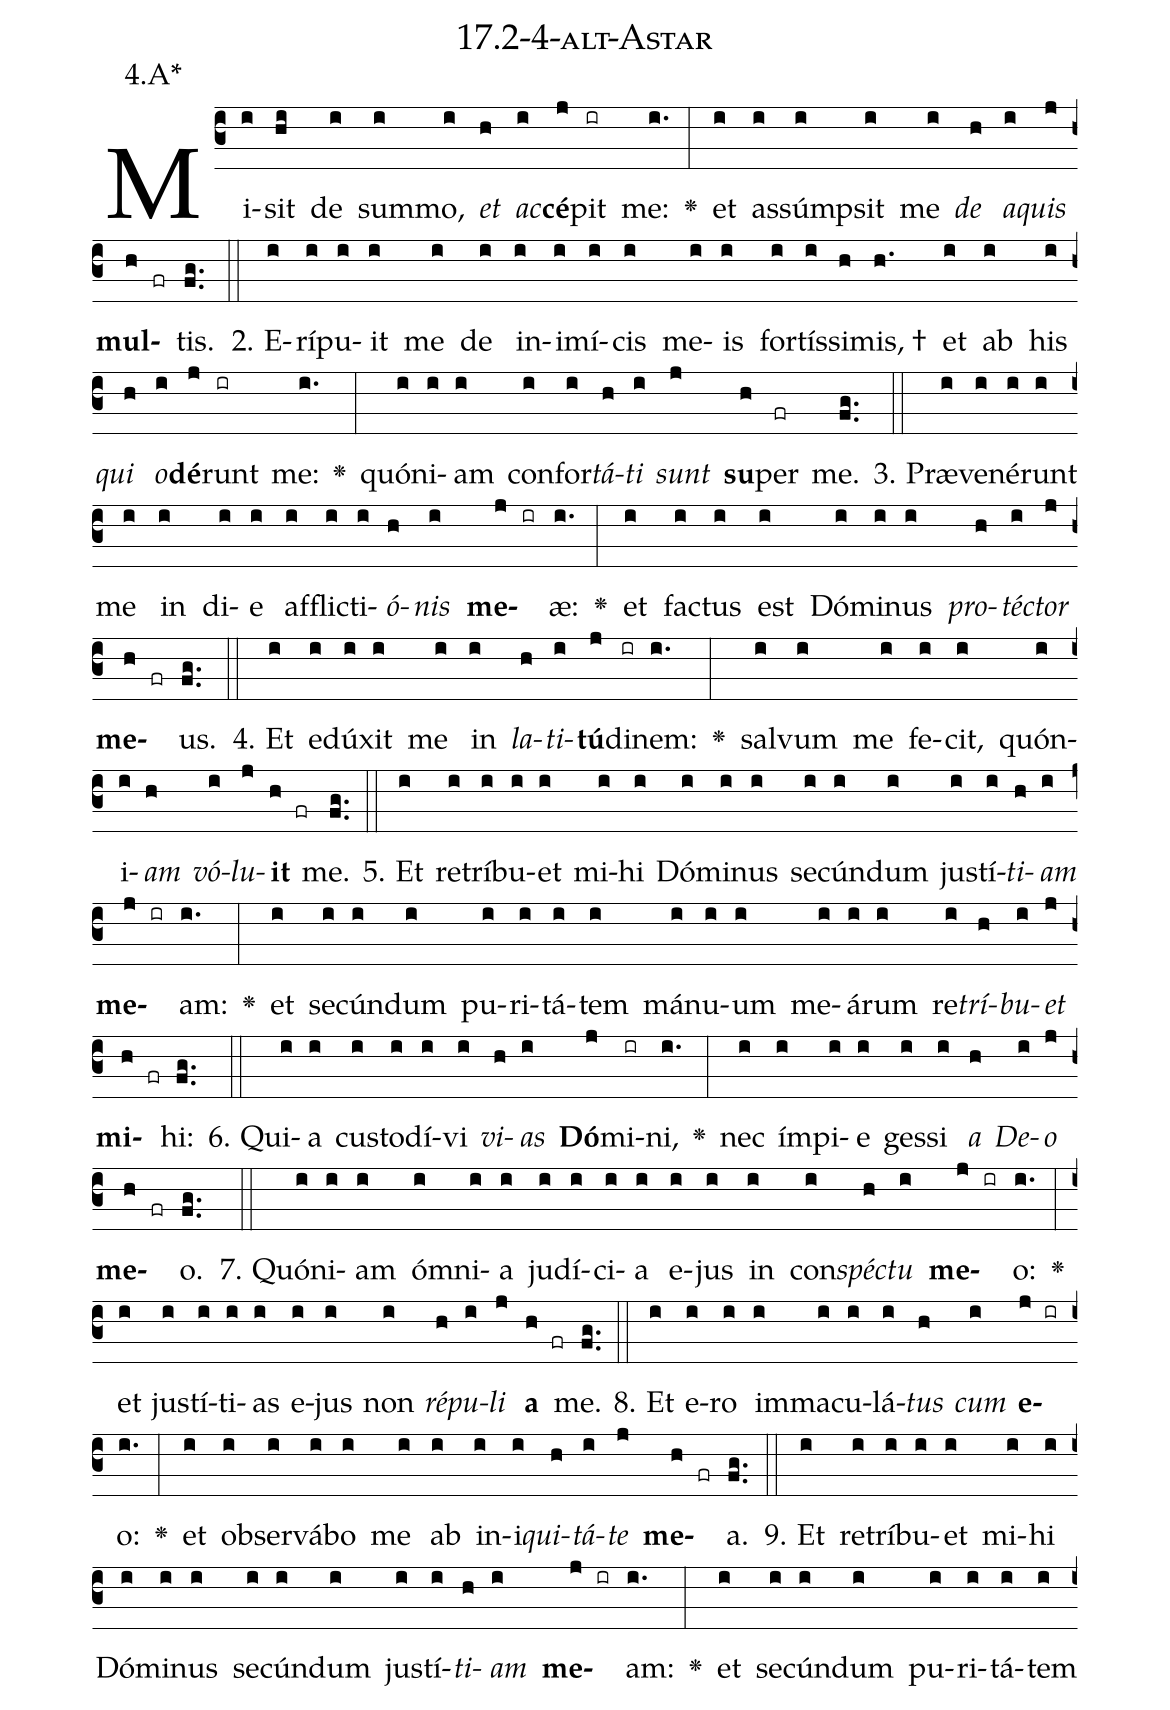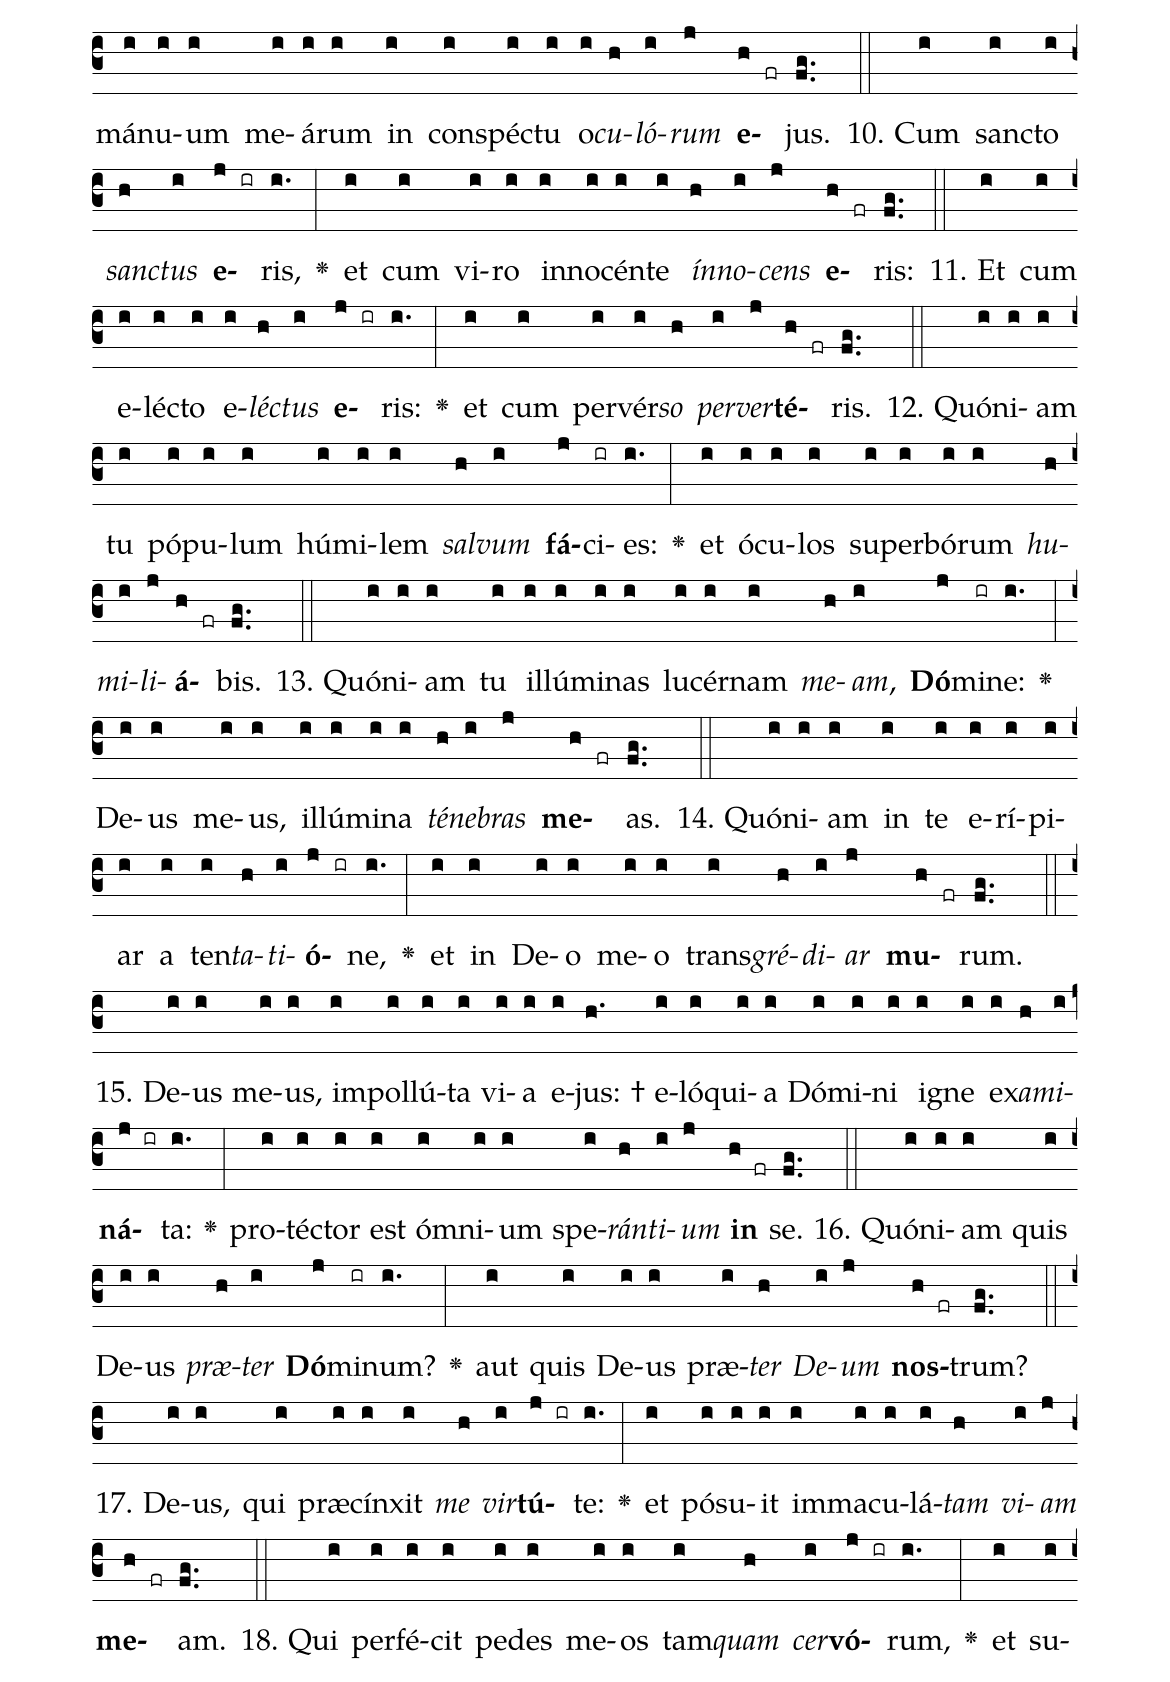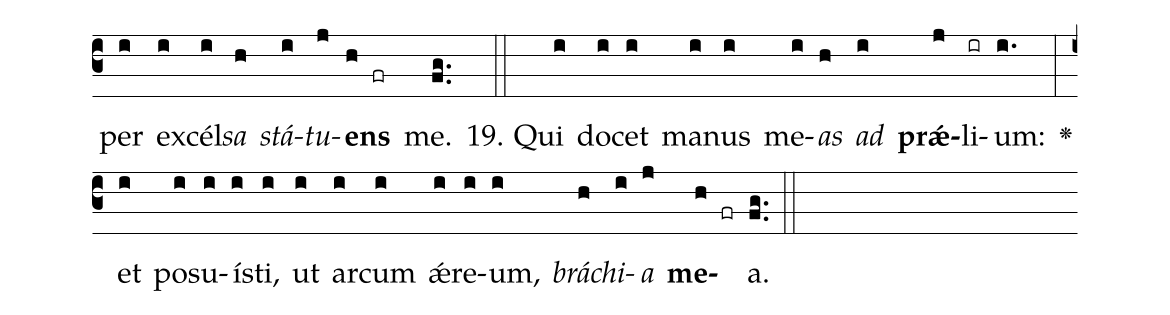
name: 17.2-4-alt-Astar;
annotation: 4.A*;
%%
(c3)Mi(i)sit(hi) de(i) sum(i)mo,(i) <i>et</i>(h) <i>ac</i>(i)<b>cé</b>(j)pit(ir) me:(i.) <v>\greheightstar</v>(:) et(i) as(i)súmp(i)sit(i) me(i) <i>de</i>(h) <i>a</i>(i)<i>quis</i>(j) <b>mul</b>(h fr)tis.(fg..) (::)
2. E(i)rí(i)pu(i)it(i) me(i) de(i) in(i)i(i)mí(i)cis(i) me(i)is(i) for(i)tís(i)si(h)mis, †(h.) et(i) ab(i) his(i) <i>qui</i>(h) <i>o</i>(i)<b>dé</b>(j)runt(ir) me:(i.) <v>\greheightstar</v>(:) quón(i)i(i)am(i) con(i)for(i)<i>tá</i>(h)<i>ti</i>(i) <i>sunt</i>(j) <b>su</b>(h)per(fr) me.(fg..) (::)
3. Præ(i)ve(i)né(i)runt(i) me(i) in(i) di(i)e(i) af(i)flic(i)ti(i)<i>ó</i>(h)<i>nis</i>(i) <b>me</b>(j ir)æ:(i.) <v>\greheightstar</v>(:) et(i) fac(i)tus(i) est(i) Dó(i)mi(i)nus(i) <i>pro</i>(h)<i>téc</i>(i)<i>tor</i>(j) <b>me</b>(h fr)us.(fg..) (::)
4. Et(i) e(i)dú(i)xit(i) me(i) in(i) <i>la</i>(h)<i>ti</i>(i)<b>tú</b>(j)di(ir)nem:(i.) <v>\greheightstar</v>(:) sal(i)vum(i) me(i) fe(i)cit,(i) quón(i)i(i)<i>am</i>(h) <i>vó</i>(i)<i>lu</i>(j)<b>it</b>(h fr) me.(fg..) (::)
5. Et(i) re(i)trí(i)bu(i)et(i) mi(i)hi(i) Dó(i)mi(i)nus(i) se(i)cún(i)dum(i) jus(i)tí(i)<i>ti</i>(h)<i>am</i>(i) <b>me</b>(j ir)am:(i.) <v>\greheightstar</v>(:) et(i) se(i)cún(i)dum(i) pu(i)ri(i)tá(i)tem(i) má(i)nu(i)um(i) me(i)á(i)rum(i) re(i)<i>trí</i>(h)<i>bu</i>(i)<i>et</i>(j) <b>mi</b>(h fr)hi:(fg..) (::)
6. Qui(i)a(i) cus(i)to(i)dí(i)vi(i) <i>vi</i>(h)<i>as</i>(i) <b>Dó</b>(j)mi(ir)ni,(i.) <v>\greheightstar</v>(:) nec(i) ím(i)pi(i)e(i) ges(i)si(i) <i>a</i>(h) <i>De</i>(i)<i>o</i>(j) <b>me</b>(h fr)o.(fg..) (::)
7. Quón(i)i(i)am(i) óm(i)ni(i)a(i) ju(i)dí(i)ci(i)a(i) e(i)jus(i) in(i) con(i)<i>spéc</i>(h)<i>tu</i>(i) <b>me</b>(j ir)o:(i.) <v>\greheightstar</v>(:) et(i) jus(i)tí(i)ti(i)as(i) e(i)jus(i) non(i) <i>ré</i>(h)<i>pu</i>(i)<i>li</i>(j) <b>a</b>(h fr) me.(fg..) (::)
8. Et(i) e(i)ro(i) im(i)ma(i)cu(i)lá(i)<i>tus</i>(h) <i>cum</i>(i) <b>e</b>(j ir)o:(i.) <v>\greheightstar</v>(:) et(i) ob(i)ser(i)vá(i)bo(i) me(i) ab(i) in(i)i(i)<i>qui</i>(h)<i>tá</i>(i)<i>te</i>(j) <b>me</b>(h fr)a.(fg..) (::)
9. Et(i) re(i)trí(i)bu(i)et(i) mi(i)hi(i) Dó(i)mi(i)nus(i) se(i)cún(i)dum(i) jus(i)tí(i)<i>ti</i>(h)<i>am</i>(i) <b>me</b>(j ir)am:(i.) <v>\greheightstar</v>(:) et(i) se(i)cún(i)dum(i) pu(i)ri(i)tá(i)tem(i) má(i)nu(i)um(i) me(i)á(i)rum(i) in(i) con(i)spéc(i)tu(i) o(i)<i>cu</i>(h)<i>ló</i>(i)<i>rum</i>(j) <b>e</b>(h fr)jus.(fg..) (::)
10. Cum(i) sanc(i)to(i) <i>sanc</i>(h)<i>tus</i>(i) <b>e</b>(j ir)ris,(i.) <v>\greheightstar</v>(:) et(i) cum(i) vi(i)ro(i) in(i)no(i)cén(i)te(i) <i>ín</i>(h)<i>no</i>(i)<i>cens</i>(j) <b>e</b>(h fr)ris:(fg..) (::)
11. Et(i) cum(i) e(i)léc(i)to(i) e(i)<i>léc</i>(h)<i>tus</i>(i) <b>e</b>(j ir)ris:(i.) <v>\greheightstar</v>(:) et(i) cum(i) per(i)vér(i)<i>so</i>(h) <i>per</i>(i)<i>ver</i>(j)<b>té</b>(h fr)ris.(fg..) (::)
12. Quón(i)i(i)am(i) tu(i) pó(i)pu(i)lum(i) hú(i)mi(i)lem(i) <i>sal</i>(h)<i>vum</i>(i) <b>fá</b>(j)ci(ir)es:(i.) <v>\greheightstar</v>(:) et(i) ó(i)cu(i)los(i) su(i)per(i)bó(i)rum(i) <i>hu</i>(h)<i>mi</i>(i)<i>li</i>(j)<b>á</b>(h fr)bis.(fg..) (::)
13. Quón(i)i(i)am(i) tu(i) il(i)lú(i)mi(i)nas(i) lu(i)cér(i)nam(i) <i>me</i>(h)<i>am</i>,(i) <b>Dó</b>(j)mi(ir)ne:(i.) <v>\greheightstar</v>(:) De(i)us(i) me(i)us,(i) il(i)lú(i)mi(i)na(i) <i>té</i>(h)<i>ne</i>(i)<i>bras</i>(j) <b>me</b>(h fr)as.(fg..) (::)
14. Quón(i)i(i)am(i) in(i) te(i) e(i)rí(i)pi(i)ar(i) a(i) ten(i)<i>ta</i>(h)<i>ti</i>(i)<b>ó</b>(j ir)ne,(i.) <v>\greheightstar</v>(:) et(i) in(i) De(i)o(i) me(i)o(i) trans(i)<i>gré</i>(h)<i>di</i>(i)<i>ar</i>(j) <b>mu</b>(h fr)rum.(fg..) (::)
15. De(i)us(i) me(i)us,(i) im(i)pol(i)lú(i)ta(i) vi(i)a(i) e(i)jus: †(h.) e(i)ló(i)qui(i)a(i) Dó(i)mi(i)ni(i) i(i)gne(i) ex(i)<i>a</i>(h)<i>mi</i>(i)<b>ná</b>(j ir)ta:(i.) <v>\greheightstar</v>(:) pro(i)téc(i)tor(i) est(i) óm(i)ni(i)um(i) spe(i)<i>rán</i>(h)<i>ti</i>(i)<i>um</i>(j) <b>in</b>(h fr) se.(fg..) (::)
16. Quón(i)i(i)am(i) quis(i) De(i)us(i) <i>præ</i>(h)<i>ter</i>(i) <b>Dó</b>(j)mi(ir)num?(i.) <v>\greheightstar</v>(:) aut(i) quis(i) De(i)us(i) præ(i)<i>ter</i>(h) <i>De</i>(i)<i>um</i>(j) <b>nos</b>(h fr)trum?(fg..) (::)
17. De(i)us,(i) qui(i) præ(i)cín(i)xit(i) <i>me</i>(h) <i>vir</i>(i)<b>tú</b>(j ir)te:(i.) <v>\greheightstar</v>(:) et(i) pó(i)su(i)it(i) im(i)ma(i)cu(i)lá(i)<i>tam</i>(h) <i>vi</i>(i)<i>am</i>(j) <b>me</b>(h fr)am.(fg..) (::)
18. Qui(i) per(i)fé(i)cit(i) pe(i)des(i) me(i)os(i) tam(i)<i>quam</i>(h) <i>cer</i>(i)<b>vó</b>(j ir)rum,(i.) <v>\greheightstar</v>(:) et(i) su(i)per(i) ex(i)cél(i)<i>sa</i>(h) <i>stá</i>(i)<i>tu</i>(j)<b>ens</b>(h fr) me.(fg..) (::)
19. Qui(i) do(i)cet(i) ma(i)nus(i) me(i)<i>as</i>(h) <i>ad</i>(i) <b>prǽ</b>(j)li(ir)um:(i.) <v>\greheightstar</v>(:) et(i) po(i)su(i)ís(i)ti,(i) ut(i) ar(i)cum(i) ǽ(i)re(i)um,(i) <i>brá</i>(h)<i>chi</i>(i)<i>a</i>(j) <b>me</b>(h fr)a.(fg..) (::)
